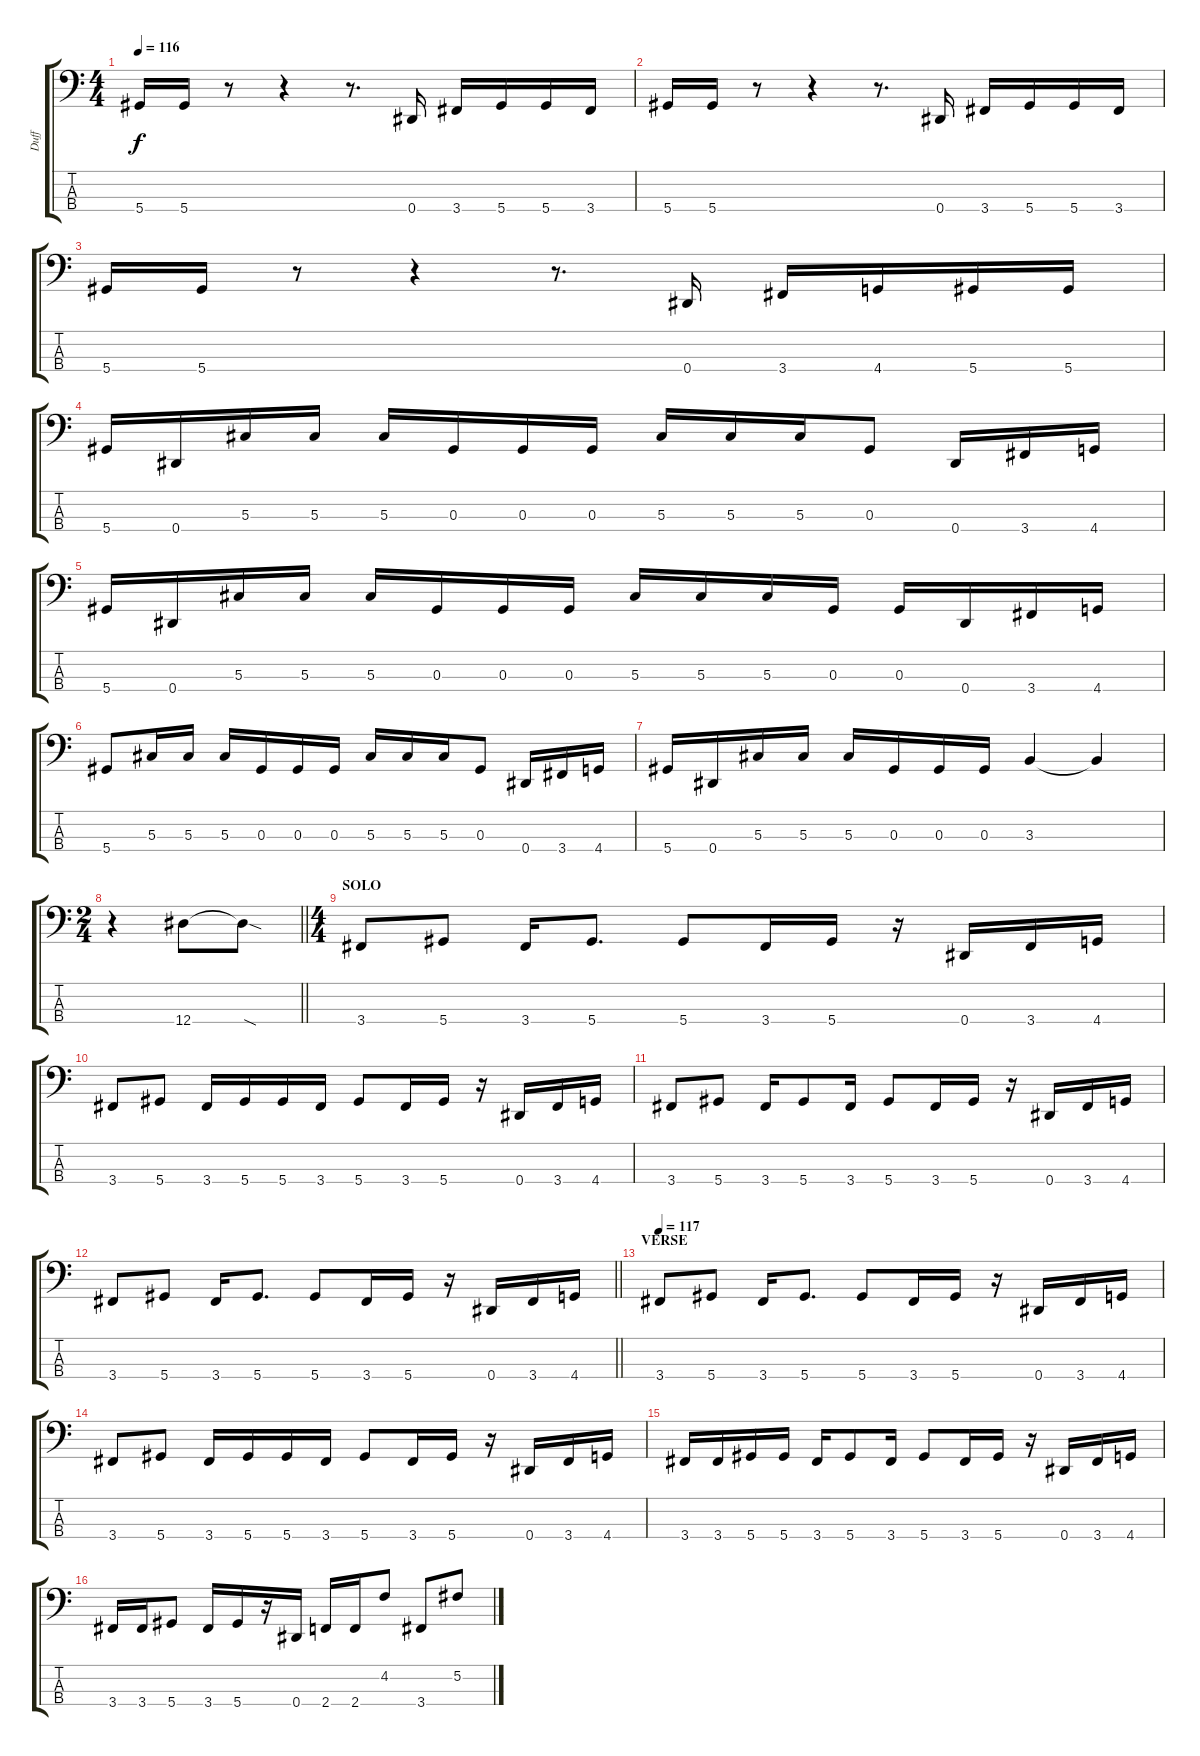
\track ("Duff" "Duff") {instrument electricbassfinger}
\staff {score tabs}
\tuning (Gb2 Db2 Ab1 Eb1) {hide}
\ts (4 4)
\tempo 116
\clef f4
\ks c
5.4.16{dy f} 5.4.16 r.8 r.4 r.8{d} 0.4.16 3.4.16 5.4.16 5.4.16 3.4.16 |
5.4.16 5.4.16 r.8 r.4 r.8{d} 0.4.16 3.4.16 5.4.16 5.4.16 3.4.16 |
5.4.16 5.4.16 r.8 r.4 r.8{d} 0.4.16 3.4.16 4.4.16 5.4.16 5.4.16 |
5.4.16 0.4.16 5.3.16 5.3.16 5.3.16 0.3.16 0.3.16 0.3.16 5.3.16 5.3.16 5.3.16 0.3.8 0.4.16 3.4.16 4.4.16 |
5.4.16 0.4.16 5.3.16 5.3.16 5.3.16 0.3.16 0.3.16 0.3.16 5.3.16 5.3.16 5.3.16 0.3.16 0.3.16 0.4.16 3.4.16 4.4.16 |
5.4.8 5.3.16 5.3.16 5.3.16 0.3.16 0.3.16 0.3.16 5.3.16 5.3.16 5.3.16 0.3.8 0.4.16 3.4.16 4.4.16 |
5.4.16 0.4.16 5.3.16 5.3.16 5.3.16 0.3.16 0.3.16 0.3.16 3.3.4 3.3{t}.4 |
\ts (2 4)
\barLineRight lightlight
r.4 12.4.8 12.4{sod t}.8 |
\ts (4 4)
\section ("" "SOLO")
3.4.8 5.4.8 3.4.16 5.4.8{d} 5.4.8 3.4.16 5.4.16 r.16 0.4.16 3.4.16 4.4.16 |
3.4.8 5.4.8 3.4.16 5.4.16 5.4.16 3.4.16 5.4.8 3.4.16 5.4.16 r.16 0.4.16 3.4.16 4.4.16 |
3.4.8 5.4.8 3.4.16 5.4.8 3.4.16 5.4.8 3.4.16 5.4.16 r.16 0.4.16 3.4.16 4.4.16 |
\barLineRight lightlight
3.4.8 5.4.8 3.4.16 5.4.8{d} 5.4.8 3.4.16 5.4.16 r.16 0.4.16 3.4.16 4.4.16 |
\section ("" "VERSE")
\tempo 117
3.4.8 5.4.8 3.4.16 5.4.8{d} 5.4.8 3.4.16 5.4.16 r.16 0.4.16 3.4.16 4.4.16 |
3.4.8 5.4.8 3.4.16 5.4.16 5.4.16 3.4.16 5.4.8 3.4.16 5.4.16 r.16 0.4.16 3.4.16 4.4.16 |
3.4.16 3.4.16 5.4.16 5.4.16 3.4.16 5.4.8 3.4.16 5.4.8 3.4.16 5.4.16 r.16 0.4.16 3.4.16 4.4.16 |
3.4.16 3.4.16 5.4.8 3.4.16 5.4.16 r.16 0.4.16 2.4.16 2.4.16 4.2.8 3.4.8 5.2.8
